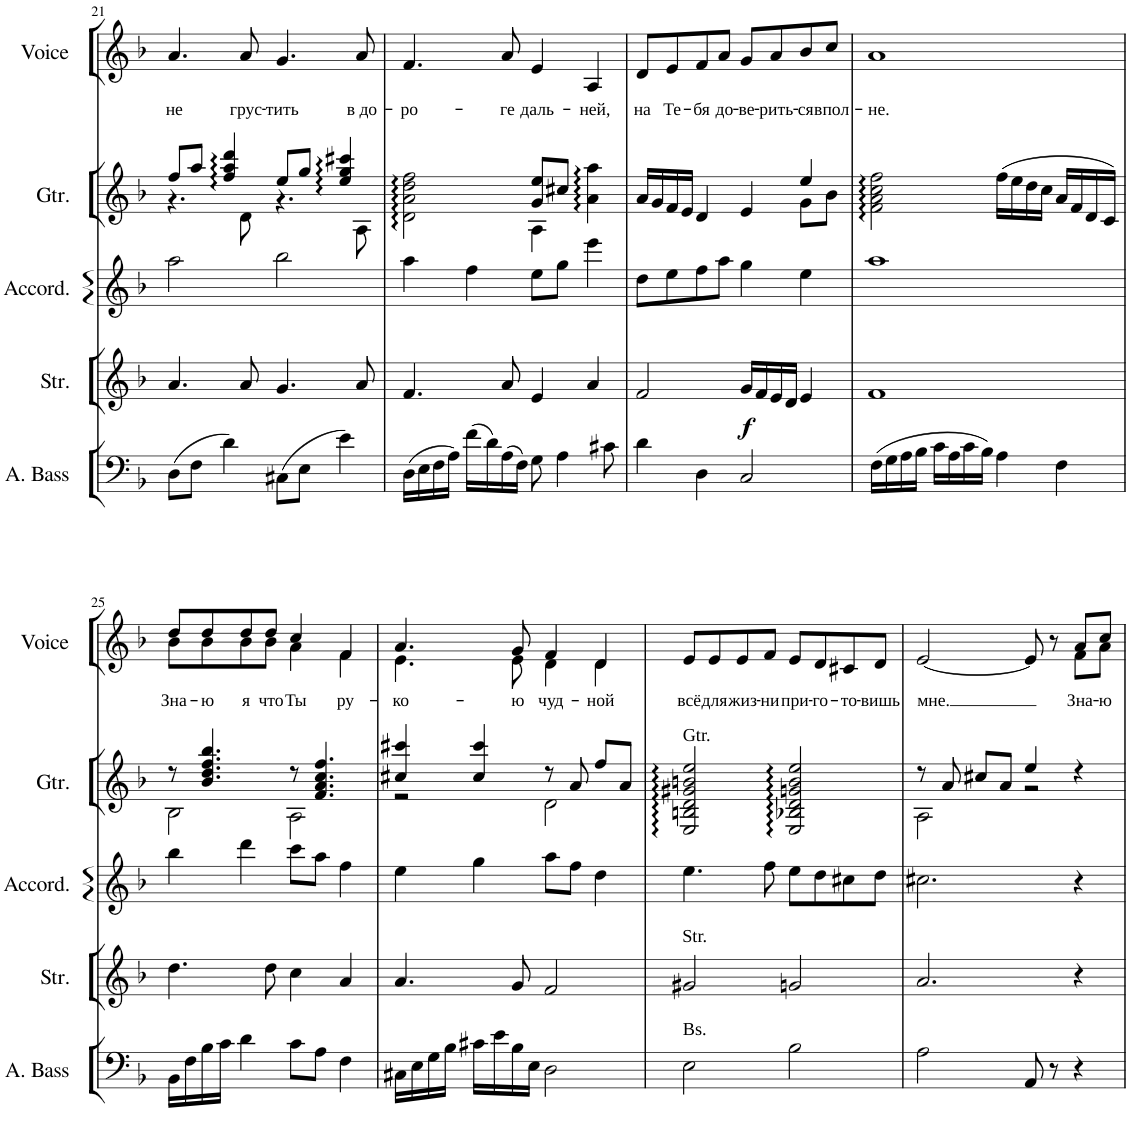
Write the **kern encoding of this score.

**kern	**kern	**dynam	**kern	**kern	**kern	**text	**text
*part5	*part4	*part4	*part3	*part2	*part1	*part1	*part1
*staff5	*staff4	*staff4	*staff3	*staff2	*staff1	*staff1	*staff1
*I"Acoustic Bass	*I"Strings	*	*I"Accordion	*I"Guitar	*I"Voice	*	*
*I'A. Bass	*I'Str.	*	*I'Accord.	*I'Gtr.	*I'Voice	*	*
!!LO:PB:g=z
*clefF4	*clefG2	*	*clefG2	*clefG2	*clefG2	*	*
*Trd7c12	*	*	*	*Trd7c12	*	*	*
*k[b-]	*k[b-]	*	*k[b-]	*k[b-]	*k[b-]	*	*
*d:	*d:	*	*d:	*d:	*d:	*	*
*M4/4	*M4/4	*	*M4/4	*M4/4	*M4/4	*	*
=21	=21	=21	=21	=21	=21	=21	=21
*	*	*	*	*^	*	*	*
!	!	!	!	!	!	!	!	!LO:LY:b
(8D\L	4.a/	.	2aa\	8ff/L	4.r	4.a/	.	не
8F\J	.	.	.	8aa/J	.	.	.	.
4d\)	.	.	.	4ff/ 4aa/ 4ddd/	.	.	.	.
!	!	!	!	!	!	!	!	!LO:LY:b
.	8a/	.	.	.	8d\	8a/	.	грус-
!	!	!	!	!	!	!	!	!LO:LY:b
(8C#X\L	4.g/	.	2bb-\	8ee/L	4.r	4.g/	.	-тить
8E\J	.	.	.	8gg/J	.	.	.	.
4e\)	.	.	.	4ee/ 4gg/ 4ccc#X/	.	.	.	.
!	!	!	!	!	!	!	!	!LO:LY:b
.	8a/	.	.	.	8A\	8a/	.	в до-
=22	=22	=22	=22	=22	=22	=22	=22	=22
!	!	!	!	!	!	!	!	!LO:LY:b
(16D\LL	4.f/	.	4aa\	2d\ 2a\ 2dd\ 2ff\	2ryy	4.f/	.	-ро-
16E\	.	.	.	.	.	.	.	.
16F\	.	.	.	.	.	.	.	.
16A\JJ)	.	.	.	.	.	.	.	.
(16f\LL	.	.	4ff\	.	.	.	.	.
16d\)	.	.	.	.	.	.	.	.
!	!	!	!	!	!	!	!	!LO:LY:b
(16A\	8a/	.	.	.	.	8a/	.	-ге
16F\JJ)	.	.	.	.	.	.	.	.
!	!	!	!	!	!	!	!	!LO:LY:b
8G\	4e/	.	8ee\L	8g/ 8ee/L	4A\	4e/	.	даль-
4A\	.	.	8gg\J	8cc#X/J	.	.	.	.
!	!	!	!	!	!	!	!	!LO:LY:b
.	4a/	.	4eee\	4a\ 4aa\	4ryy	4A/	.	-ней,
8c#X\	.	.	.	.	.	.	.	.
=23	=23	=23	=23	=23	=23	=23	=23	=23
!	!	!	!	!	!	!	!	!LO:LY:b
4d\	2f/	.	8dd\L	16a/LL	2.ryy	8d/L	.	на
.	.	.	.	16g/	.	.	.	.
!	!	!	!	!	!	!	!	!LO:LY:b
.	.	.	8ee\	16f/	.	8e/	.	Те-
.	.	.	.	16e/JJ	.	.	.	.
!	!	!	!	!	!	!	!	!LO:LY:b
4D\	.	.	8ff\	4d/	.	8f/	.	-бя
!	!	!	!	!	!	!	!	!LO:LY:b
.	.	.	8aa\J	.	.	8a/J	.	до-
!	!	!LO:DY:b	!	!	!	!	!	!LO:LY:b
2C/	16g/LL	f	4gg\	4e/	.	8g/L	.	-ве-
.	16f/	.	.	.	.	.	.	.
!	!	!	!	!	!	!	!	!LO:LY:b
.	16e/	.	.	.	.	8a/	.	-рить-
.	16d/JJ	.	.	.	.	.	.	.
!	!	!	!	!	!	!	!	!LO:LY:b
.	4e/	.	4ee\	4ee/	8g\L	8b-/	.	-ся
!	!	!	!	!	!	!	!	!LO:LY:b
.	.	.	.	.	8b-\J	8cc/J	.	впол-
=24	=24	=24	=24	=24	=24	=24	=24	=24
!	!	!	!	!	!	!	!	!LO:LY:b
*	*	*	*	*v	*v	*	*	*
(16F\LL	1f	.	1aa	2f\ 2a\ 2cc\ 2ff\	1a	.	-не.
16G\	.	.	.	.	.	.	.
16A\	.	.	.	.	.	.	.
16B-\JJ	.	.	.	.	.	.	.
16c\LL	.	.	.	.	.	.	.
16A\	.	.	.	.	.	.	.
16c\	.	.	.	.	.	.	.
16B-\JJ)	.	.	.	.	.	.	.
4A\	.	.	.	(16ff\LL	.	.	.
.	.	.	.	16ee\	.	.	.
.	.	.	.	16dd\	.	.	.
.	.	.	.	16cc\JJ	.	.	.
4F\	.	.	.	16a/LL	.	.	.
.	.	.	.	16f/	.	.	.
.	.	.	.	16d/	.	.	.
.	.	.	.	16c/JJ)	.	.	.
!!LO:LB:g=z
=25	=25	=25	=25	=25	=25	=25	=25
*	*	*	*	*^	*	*	*
!	!	!	!	!	!	!	!	!LO:LY:b
*	*	*	*	*	*	*^	*	*
16BB-\LL	4.dd\	.	4bb-\	8r	2B-\	8dd/L	8b-\L	.	Зна-
16F\	.	.	.	.	.	.	.	.	.
!	!	!	!	!	!	!	!	!	!LO:LY:b
16B-\	.	.	.	4.b-/ 4.dd/ 4.ff/ 4.bb-/	.	8dd/	8b-\	.	-ю
16c\JJ	.	.	.	.	.	.	.	.	.
!	!	!	!	!	!	!	!	!	!LO:LY:b
4d\	.	.	4ddd\	.	.	8dd/	8b-\	.	я
!	!	!	!	!	!	!	!	!	!LO:LY:b
.	8dd\	.	.	.	.	8dd/J	8b-\J	.	что
!	!	!	!	!	!	!	!	!	!LO:LY:b
8c\L	4cc\	.	8ccc\L	8r	2A\	4cc/	4a\	.	Ты
8A\J	.	.	8aa\J	4.f/ 4.a/ 4.cc/ 4.ff/	.	.	.	.	.
!	!	!	!	!	!	!	!	!	!LO:LY:b
4F\	4a/	.	4ff\	.	.	4f/	4f\	.	ру-
=26	=26	=26	=26	=26	=26	=26	=26	=26	=26
!	!	!	!	!	!	!	!	!	!LO:LY:b
16C#X\LL	4.a/	.	4ee\	4cc#X/ 4ccc#X/	2r	4.a/	4.e\	.	-ко-
16E\	.	.	.	.	.	.	.	.	.
16G\	.	.	.	.	.	.	.	.	.
16B-\JJ	.	.	.	.	.	.	.	.	.
16c#X\LL	.	.	4gg\	4cc#/ 4ccc#/	.	.	.	.	.
16e\	.	.	.	.	.	.	.	.	.
!	!	!	!	!	!	!	!	!	!LO:LY:b
16B-\	8g/	.	.	.	.	8g/	8e\	.	-ю
16E\JJ	.	.	.	.	.	.	.	.	.
!	!	!	!	!	!	!	!	!	!LO:LY:b
2D\	2f/	.	8aa\L	8r	2d\	4f/	4d\	.	чуд-
.	.	.	8ff\J	8a/	.	.	.	.	.
!	!	!	!	!	!	!	!	!	!LO:LY:b
.	.	.	4dd\	8ff/L	.	4d/	4d\	.	-ной
.	.	.	.	8a/J	.	.	.	.	.
*	*	*	*	*v	*v	*	*	*	*
*	*	*	*	*	*v	*v	*	*
=27	=27	=27	=27	=27	=27	=27	=27
!	!	!	!	!LO:TX:a:t=Gtr.	!	!	!
!	!LO:TX:a:t=Str.	!	!	!	!	!	!
!LO:TX:a:t=Bs.	!	!	!	!	!	!	!
!	!	!	!	!	!	!	!LO:LY:b
2E\	2g#X/	.	4.ee\	2E/ 2Bn/ 2d/ 2g#X/ 2bn/ 2ee/	8e/L	.	всё
!	!	!	!	!	!	!	!LO:LY:b
.	.	.	.	.	8e/	.	для
!	!	!	!	!	!	!	!LO:LY:b
.	.	.	.	.	8e/	.	жиз-
!	!	!	!	!	!	!	!LO:LY:b
.	.	.	8ff\	.	8f/J	.	-ни
!	!	!	!	!	!	!	!LO:LY:b
2B-\	2gn/	.	8ee\L	2E/ 2B-X/ 2d/ 2gn/ 2b/ 2ee/	8e/L	.	при-
!	!	!	!	!	!	!	!LO:LY:b
.	.	.	8dd\	.	8d/	.	-го-
!	!	!	!	!	!	!	!LO:LY:b
.	.	.	8cc#X\	.	8c#X/	.	-то-
!	!	!	!	!	!	!	!LO:LY:b
.	.	.	8dd\J	.	8d/J	.	-вишь
=28	=28	=28	=28	=28	=28	=28	=28
*	*	*	*	*^	*	*	*
!	!	!	!	!	!	!	!	!LO:LY:b
*	*	*	*	*	*	*^	*	*
2A\	2.a/	.	2.cc#X\	8r	2A\	[<2e/	2.ryy	.	мне.
.	.	.	.	8a/	.	.	.	.	.
.	.	.	.	8cc#X/L	.	.	.	.	.
.	.	.	.	8a/J	.	.	.	.	.
8AA/	.	.	.	4ee/	2r	8e/]	.	.	.
8r	.	.	.	.	.	8r	.	.	.
!	!	!	!	!	!	!	!	!	!LO:LY:b
4r	4r	.	4r	4r	.	8a/L	8f\L	.	Зна-
!	!	!	!	!	!	!	!	!	!LO:LY:b
.	.	.	.	.	.	8cc/J	8a\J	.	-ю
*	*	*	*	*v	*v	*	*	*	*
*	*	*	*	*	*v	*v	*	*
=	=	=	=	=	=	=	=
*-	*-	*-	*-	*-	*-	*-	*-
